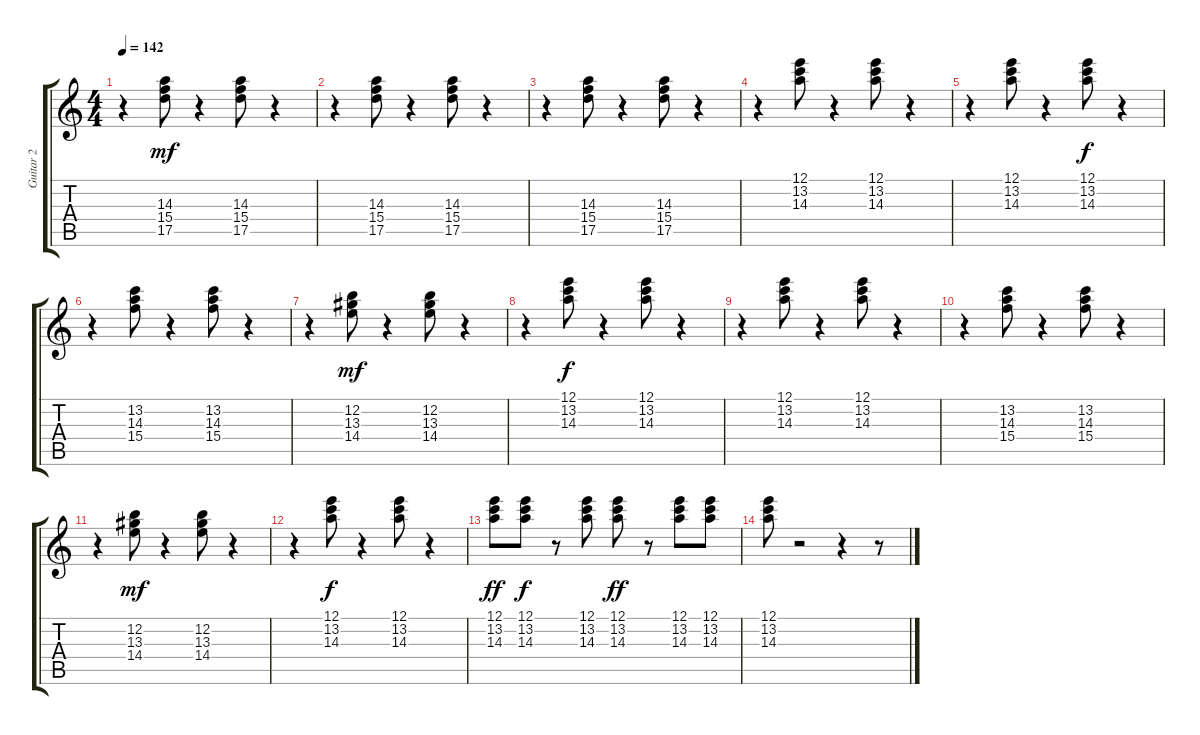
\track ("Guitar 2" "Guitar 2") {instrument electricguitarclean}
\staff {score tabs}
\tuning (E4 B3 G3 D3 A2 E2) {hide}
\ts (4 4)
\tempo 142
\clef g2
\ks c
r.4{dy mf} (14.3 15.4 17.5).8 r.4 (14.3 15.4 17.5).8 r.4 |
r.4 (14.3 15.4 17.5).8 r.4 (14.3 15.4 17.5).8 r.4 |
r.4 (14.3 15.4 17.5).8 r.4 (14.3 15.4 17.5).8 r.4 |
r.4 (12.1 13.2 14.3).8 r.4 (12.1 13.2 14.3).8 r.4 |
r.4 (12.1 13.2 14.3).8 r.4 (12.1 13.2 14.3).8{dy f} r.4 |
r.4 (13.2 14.3 15.4).8 r.4 (13.2 14.3 15.4).8 r.4 |
r.4 (12.2 13.3 14.4).8{dy mf} r.4 (12.2 13.3 14.4).8 r.4 |
r.4 (12.1 13.2 14.3).8{dy f} r.4 (12.1 13.2 14.3).8 r.4 |
r.4 (12.1 13.2 14.3).8 r.4 (12.1 13.2 14.3).8 r.4 |
r.4 (13.2 14.3 15.4).8 r.4 (13.2 14.3 15.4).8 r.4 |
r.4 (12.2 13.3 14.4).8{dy mf} r.4 (12.2 13.3 14.4).8 r.4 |
r.4 (12.1 13.2 14.3).8{dy f} r.4 (12.1 13.2 14.3).8 r.4 |
(12.1 13.2 14.3).8{dy ff} (12.1 13.2 14.3).8{dy f} r.8 (12.1 13.2 14.3).8 (12.1 13.2 14.3).8{dy ff} r.8 (12.1 13.2 14.3).8 (12.1 13.2 14.3).8 |
(12.1 13.2 14.3).8 r.2 r.4 r.8
